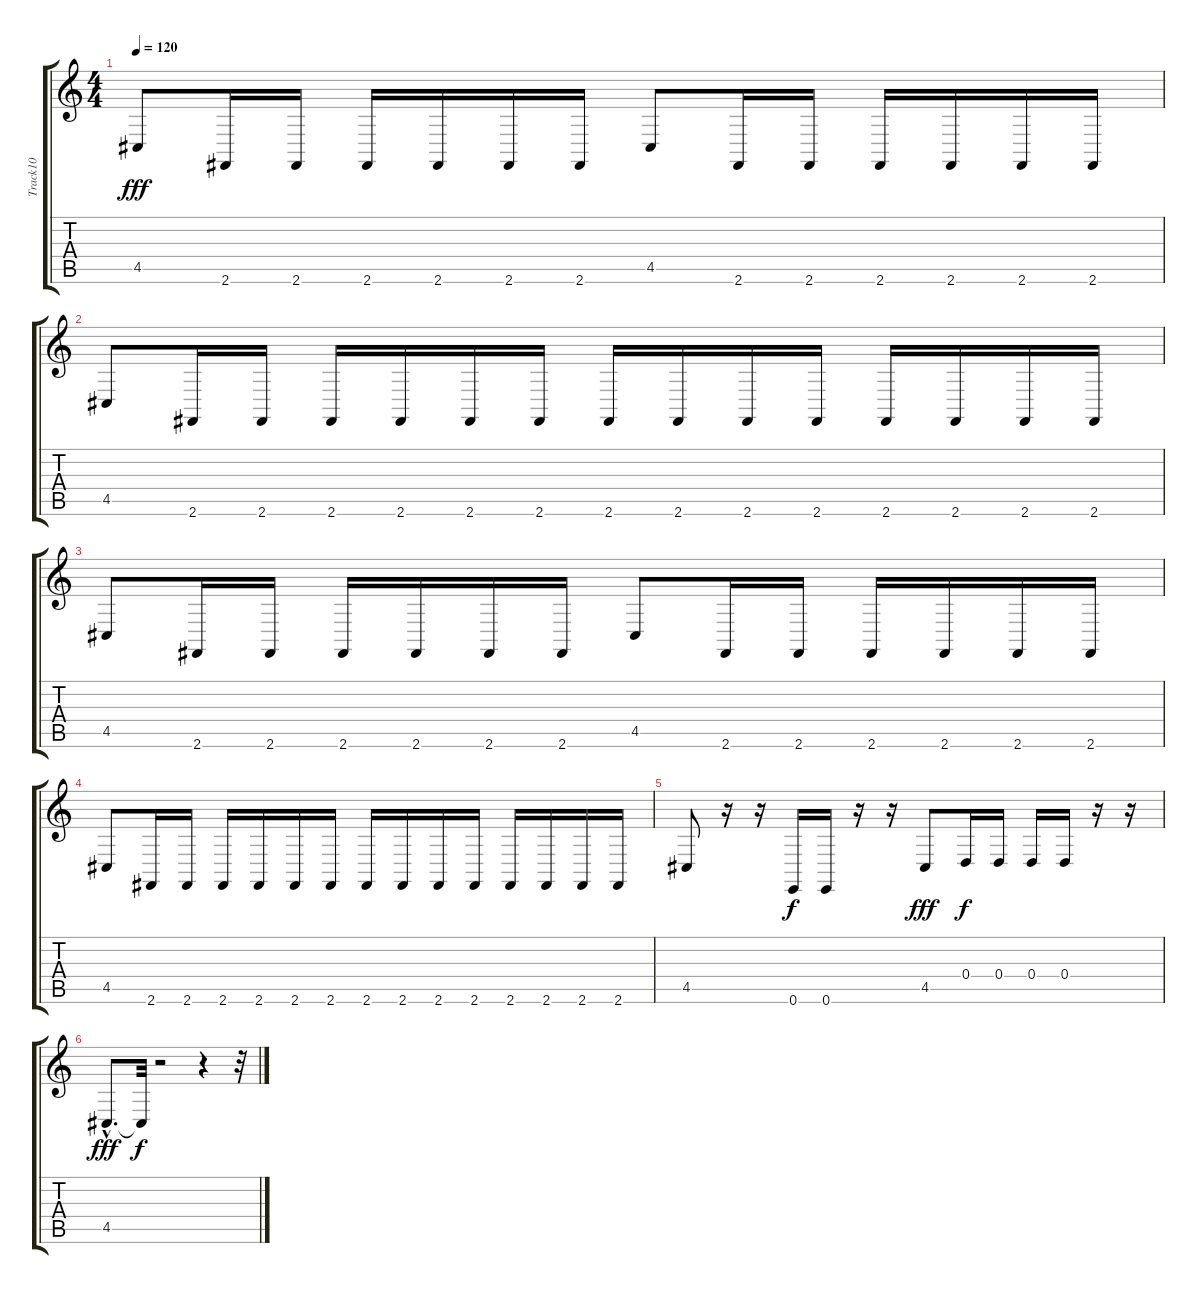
\track ("Track10" "Track10") {instrument drawbarorgan}
\staff {score tabs}
\tuning (E4 B3 G3 D3 A2 E2) {hide}
\ts (4 4)
\tempo 120
\clef g2
\ks c
4.5.8{dy fff} 2.6.16 2.6.16 2.6.16 2.6.16 2.6.16 2.6.16 4.5.8 2.6.16 2.6.16 2.6.16 2.6.16 2.6.16 2.6.16 |
4.5.8 2.6.16 2.6.16 2.6.16 2.6.16 2.6.16 2.6.16 2.6.16 2.6.16 2.6.16 2.6.16 2.6.16 2.6.16 2.6.16 2.6.16 |
4.5.8 2.6.16 2.6.16 2.6.16 2.6.16 2.6.16 2.6.16 4.5.8 2.6.16 2.6.16 2.6.16 2.6.16 2.6.16 2.6.16 |
4.5.8 2.6.16 2.6.16 2.6.16 2.6.16 2.6.16 2.6.16 2.6.16 2.6.16 2.6.16 2.6.16 2.6.16 2.6.16 2.6.16 2.6.16 |
4.5.8 r.16 r.16 0.6.16{dy f} 0.6.16 r.16 r.16 4.5.8{dy fff} 0.4.16{dy f} 0.4.16 0.4.16 0.4.16 r.16 r.16 |
4.5{hac}.8{d dy fff} 4.5{t}.32{dy f} r.2 r.4 r.32
